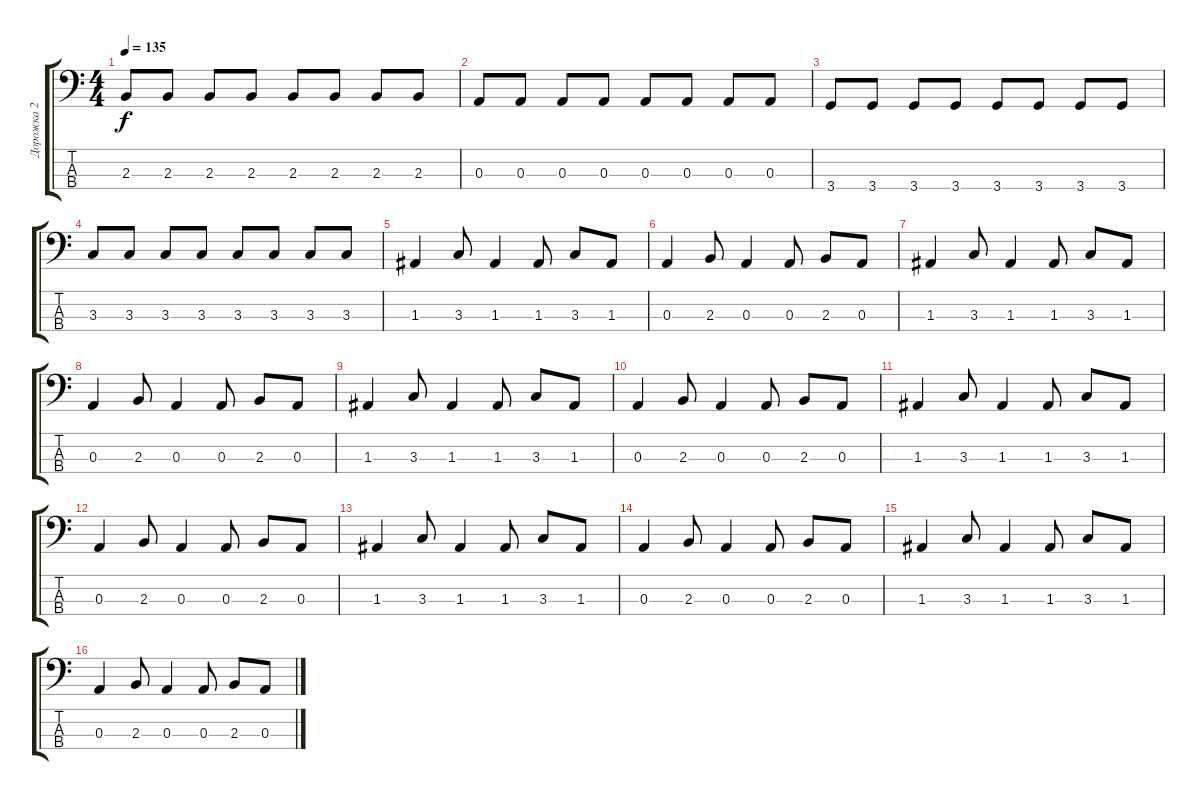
\track ("Дорожка 2" "Дорожка 2") {instrument electricbassfinger}
\staff {score tabs}
\tuning (G2 D2 A1 E1) {hide}
\ts (4 4)
\tempo 135
\clef f4
\ks c
2.3.8{dy f} 2.3.8 2.3.8 2.3.8 2.3.8 2.3.8 2.3.8 2.3.8 |
0.3.8 0.3.8 0.3.8 0.3.8 0.3.8 0.3.8 0.3.8 0.3.8 |
3.4.8 3.4.8 3.4.8 3.4.8 3.4.8 3.4.8 3.4.8 3.4.8 |
3.3.8 3.3.8 3.3.8 3.3.8 3.3.8 3.3.8 3.3.8 3.3.8 |
1.3.4 3.3.8 1.3.4 1.3.8 3.3.8 1.3.8 |
0.3.4 2.3.8 0.3.4 0.3.8 2.3.8 0.3.8 |
1.3.4 3.3.8 1.3.4 1.3.8 3.3.8 1.3.8 |
0.3.4 2.3.8 0.3.4 0.3.8 2.3.8 0.3.8 |
1.3.4 3.3.8 1.3.4 1.3.8 3.3.8 1.3.8 |
0.3.4 2.3.8 0.3.4 0.3.8 2.3.8 0.3.8 |
1.3.4 3.3.8 1.3.4 1.3.8 3.3.8 1.3.8 |
0.3.4 2.3.8 0.3.4 0.3.8 2.3.8 0.3.8 |
1.3.4 3.3.8 1.3.4 1.3.8 3.3.8 1.3.8 |
0.3.4 2.3.8 0.3.4 0.3.8 2.3.8 0.3.8 |
1.3.4 3.3.8 1.3.4 1.3.8 3.3.8 1.3.8 |
0.3.4 2.3.8 0.3.4 0.3.8 2.3.8 0.3.8
